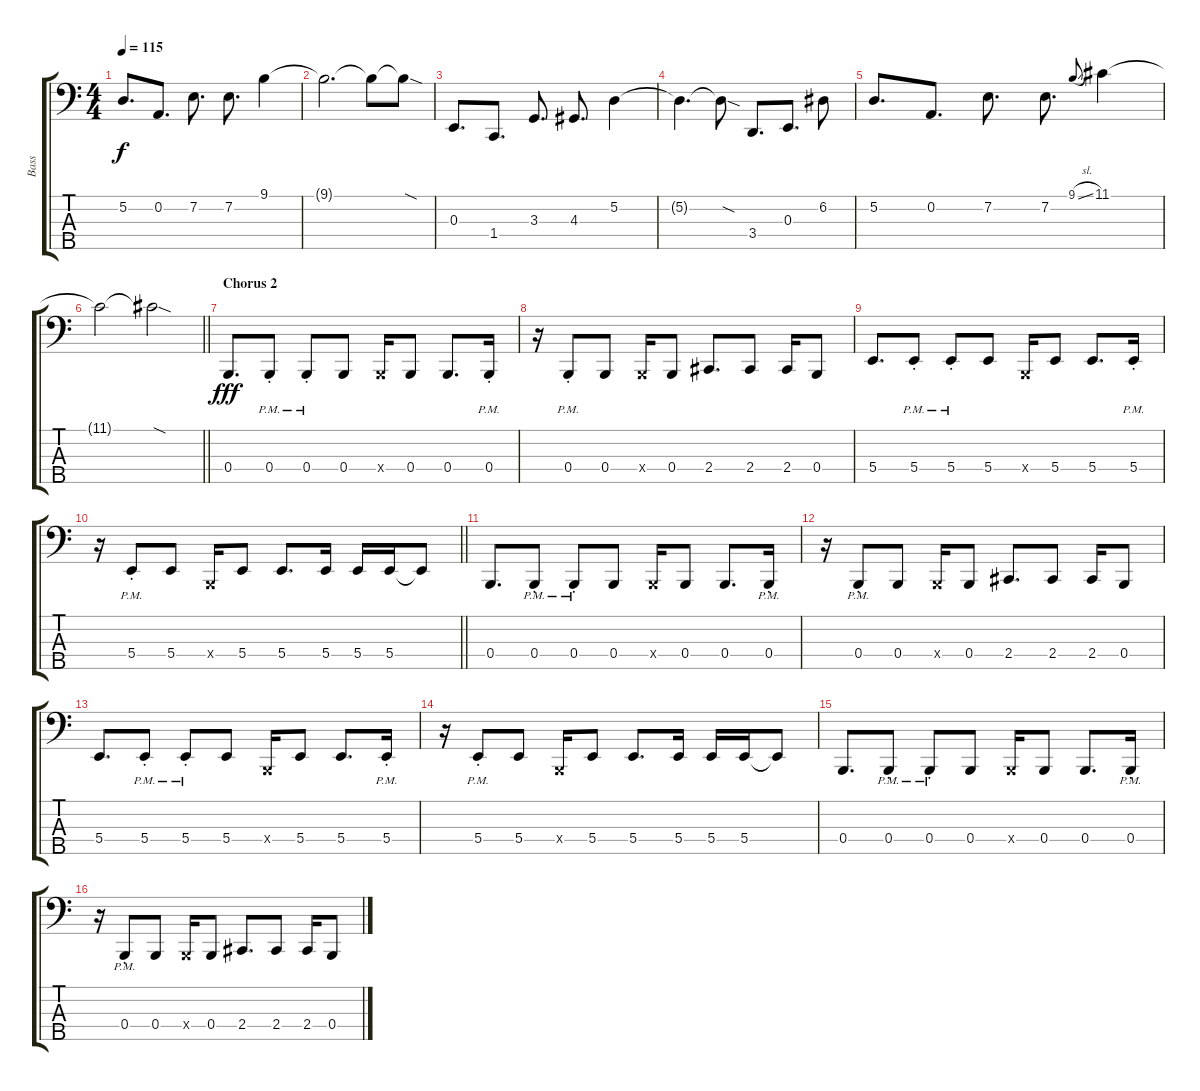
\track ("Bass" "Bass") {instrument slapbass2}
\staff {score tabs}
\tuning (D2 A1 E1 B0 Gb0) {hide}
\ts (4 4)
\tempo 115
\clef f4
\ks c
5.2.8{d dy f} 0.2.8{d} 7.2.8{d} 7.2.8{d} 9.1.4 |
9.1{t}.2{d} 9.1{t}.8 9.1{sod t}.8 |
0.3.8{d} 1.4.8{d} 3.3.8{d} 4.3.8{d} 5.2.4 |
5.2{t}.4{d} 5.2{sod t}.8 3.4.8{d} 0.3.8{d} 6.2.8 |
5.2.8{d} 0.2.8{d} 7.2.8{d} 7.2.8{d} 9.1{sl}.8{gr onbeat} 11.1.4 |
\barLineRight lightlight
11.1{t}.2 11.1{sod t}.2 |
\section ("" "Chorus 2")
0.4.8{d dy fff volume 13 instrument slapbass2} 0.4{pm st}.8 0.4{pm st}.8 0.4.8 0.4{x}.16 0.4.8 0.4.8{d} 0.4{pm st}.16 |
r.16 0.4{pm st}.8 0.4.8 0.4{x}.16 0.4.8 2.4.8{d} 2.4.8 2.4.16 0.4.8 |
5.4.8{d} 5.4{pm st}.8 5.4{pm st}.8 5.4.8 0.4{x}.16 5.4.8 5.4.8{d} 5.4{pm st}.16 |
\barLineRight lightlight
r.16 5.4{pm st}.8 5.4.8 0.4{x}.16 5.4.8 5.4.8{d} 5.4.16 5.4.16 5.4.16 5.4{t}.8 |
0.4.8{d} 0.4{pm st}.8 0.4{pm st}.8 0.4.8 0.4{x}.16 0.4.8 0.4.8{d} 0.4{pm st}.16 |
r.16 0.4{pm st}.8 0.4.8 0.4{x}.16 0.4.8 2.4.8{d} 2.4.8 2.4.16 0.4.8 |
5.4.8{d} 5.4{pm st}.8 5.4{pm st}.8 5.4.8 0.4{x}.16 5.4.8 5.4.8{d} 5.4{pm st}.16 |
r.16 5.4{pm st}.8 5.4.8 0.4{x}.16 5.4.8 5.4.8{d} 5.4.16 5.4.16 5.4.16 5.4{t}.8 |
0.4.8{d} 0.4{pm st}.8 0.4{pm st}.8 0.4.8 0.4{x}.16 0.4.8 0.4.8{d} 0.4{pm st}.16 |
r.16 0.4{pm st}.8 0.4.8 0.4{x}.16 0.4.8 2.4.8{d} 2.4.8 2.4.16 0.4.8
